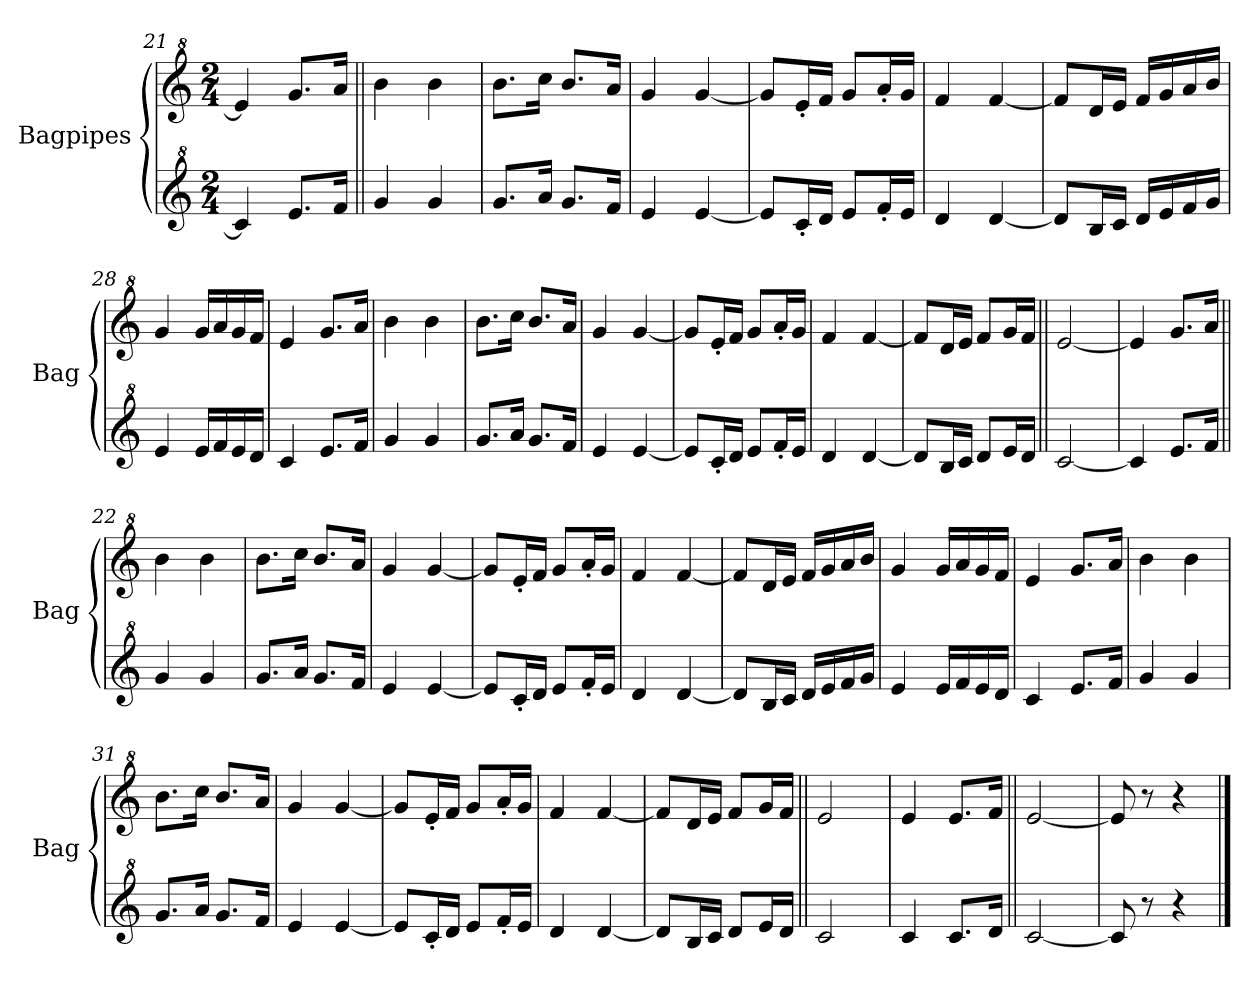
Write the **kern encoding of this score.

**kern	**kern
*part2	*part1
*staff2	*staff1
*I"Bagpipes	*I"Bagpipes
*I'Bag	*I'Bag
*clefG^2	*clefG^2
*k[]	*k[]
*C:	*C:
*M2/4	*M2/4
=21	=21
4cc/]	4ee/]
8.ee/L	8.gg/L
16ff/Jk	16aa/Jk
=22||	=22||
4gg/	4bb\
4gg/	4bb\
=23	=23
8.gg/L	8.bb\L
16aa/Jk	16ccc\Jk
8.gg/L	8.bb/L
16ff/Jk	16aa/Jk
=24	=24
4ee/	4gg/
[4ee/	[4gg/
!!LO:LB:g=z
=25	=25
8ee/L]	8gg/L]
16cc'/L	16ee'/L
16dd/JJ	16ff/JJ
8ee/L	8gg/L
16ff'/L	16aa'/L
16ee/JJ	16gg/JJ
=26	=26
4dd/	4ff/
[4dd/	[4ff/
=27	=27
8dd/L]	8ff/L]
16b/L	16dd/L
16cc/JJ	16ee/JJ
16dd/LL	16ff/LL
16ee/	16gg/
16ff/	16aa/
16gg/JJ	16bb/JJ
=28	=28
4ee/	4gg/
16ee/LL	16gg/LL
16ff/	16aa/
16ee/	16gg/
16dd/JJ	16ff/JJ
=29	=29
4cc/	4ee/
8.ee/L	8.gg/L
16ff/Jk	16aa/Jk
=30	=30
4gg/	4bb\
4gg/	4bb\
=31	=31
8.gg/L	8.bb\L
16aa/Jk	16ccc\Jk
8.gg/L	8.bb/L
16ff/Jk	16aa/Jk
=32	=32
4ee/	4gg/
[4ee/	[4gg/
=33	=33
8ee/L]	8gg/L]
16cc'/L	16ee'/L
16dd/JJ	16ff/JJ
8ee/L	8gg/L
16ff'/L	16aa'/L
16ee/JJ	16gg/JJ
=34	=34
4dd/	4ff/
[4dd/	[4ff/
!!LO:LB:g=z
=35	=35
8dd/L]	8ff/L]
16b/L	16dd/L
16cc/JJ	16ee/JJ
8dd/L	8ff/L
16ee/L	16gg/L
16dd/JJ	16ff/JJ
=36||	=36||
[2cc/	[2ee/
=37	=37
4cc/]	4ee/]
8.ee/L	8.gg/L
16ff/Jk	16aa/Jk
=22||	=22||
4gg/	4bb\
4gg/	4bb\
=23	=23
8.gg/L	8.bb\L
16aa/Jk	16ccc\Jk
8.gg/L	8.bb/L
16ff/Jk	16aa/Jk
=24	=24
4ee/	4gg/
[4ee/	[4gg/
!!LO:LB:g=z
=25	=25
8ee/L]	8gg/L]
16cc'/L	16ee'/L
16dd/JJ	16ff/JJ
8ee/L	8gg/L
16ff'/L	16aa'/L
16ee/JJ	16gg/JJ
=26	=26
4dd/	4ff/
[4dd/	[4ff/
=27	=27
8dd/L]	8ff/L]
16b/L	16dd/L
16cc/JJ	16ee/JJ
16dd/LL	16ff/LL
16ee/	16gg/
16ff/	16aa/
16gg/JJ	16bb/JJ
=28	=28
4ee/	4gg/
16ee/LL	16gg/LL
16ff/	16aa/
16ee/	16gg/
16dd/JJ	16ff/JJ
=29	=29
4cc/	4ee/
8.ee/L	8.gg/L
16ff/Jk	16aa/Jk
=30	=30
4gg/	4bb\
4gg/	4bb\
=31	=31
8.gg/L	8.bb\L
16aa/Jk	16ccc\Jk
8.gg/L	8.bb/L
16ff/Jk	16aa/Jk
=32	=32
4ee/	4gg/
[4ee/	[4gg/
=33	=33
8ee/L]	8gg/L]
16cc'/L	16ee'/L
16dd/JJ	16ff/JJ
8ee/L	8gg/L
16ff'/L	16aa'/L
16ee/JJ	16gg/JJ
=34	=34
4dd/	4ff/
[4dd/	[4ff/
!!LO:LB:g=z
=35	=35
8dd/L]	8ff/L]
16b/L	16dd/L
16cc/JJ	16ee/JJ
8dd/L	8ff/L
16ee/L	16gg/L
16dd/JJ	16ff/JJ
=38||	=38||
2cc/	2ee/
=39	=39
4cc/	4ee/
8.cc/L	8.ee/L
16dd/Jk	16ff/Jk
=40||	=40||
[2cc/	[2ee/
=41	=41
8cc/]	8ee/]
8r	8r
4r	4r
==	==
*-	*-
